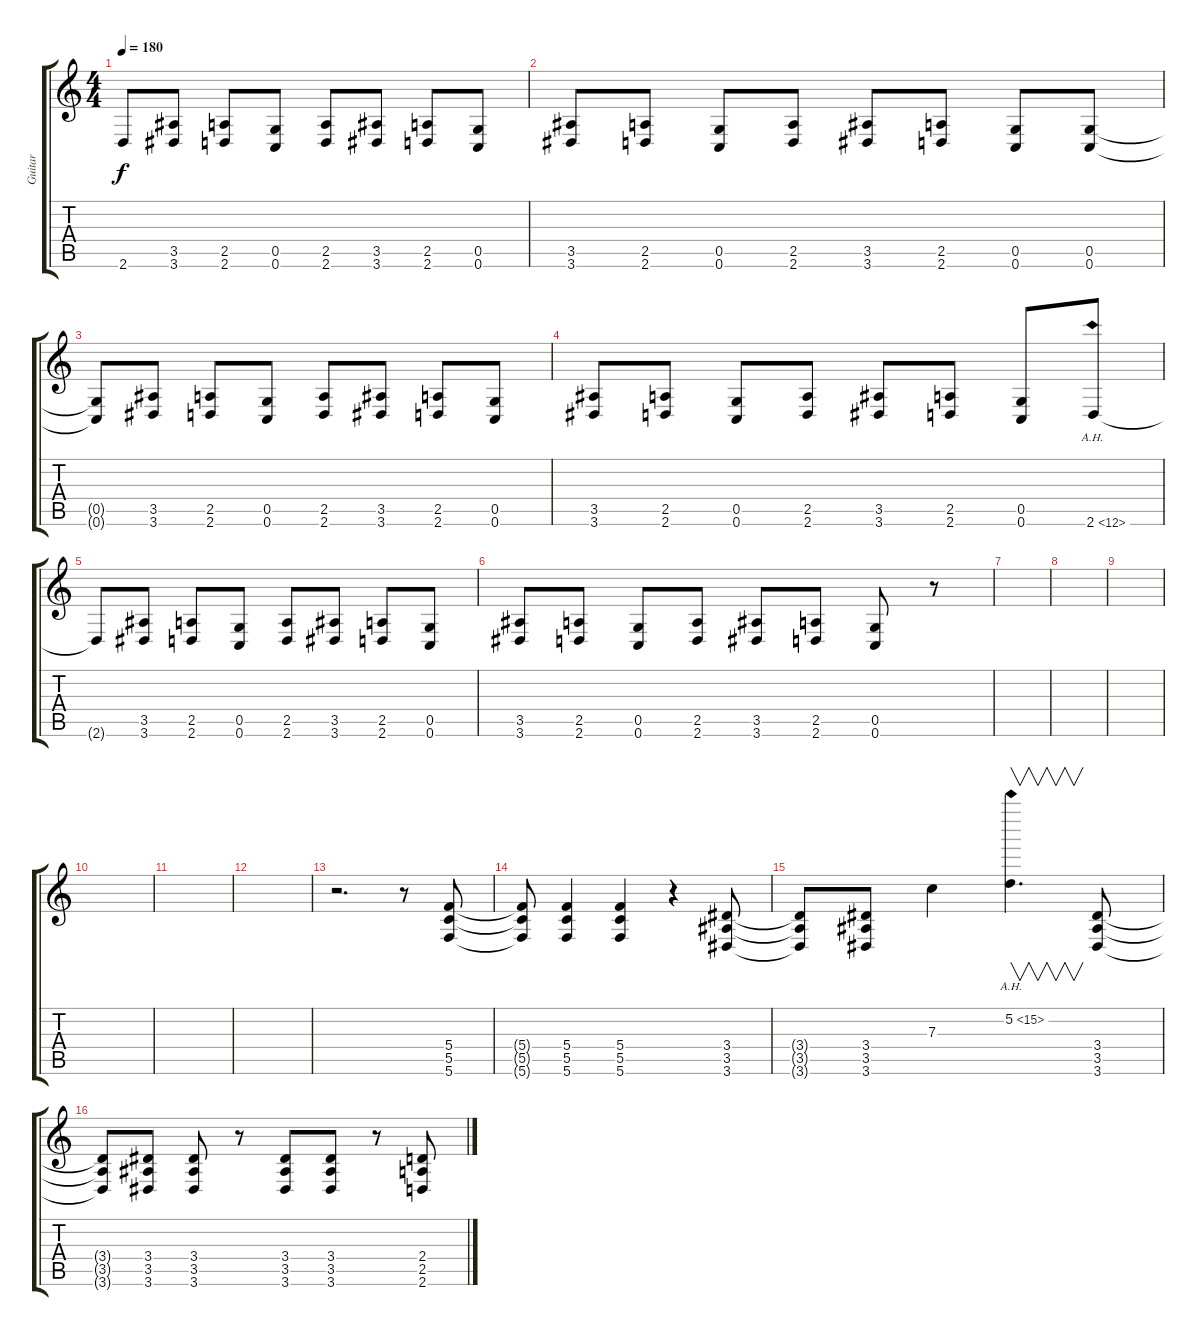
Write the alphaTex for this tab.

\track ("Guitar" "Guitar") {instrument distortionguitar}
\staff {score tabs}
\tuning (D4 A3 F3 C3 G2 C2) {hide}
\ts (4 4)
\tempo 180
\clef g2
\ks c
2.6{t}.8{dy f} (3.5 3.6).8{instrument distortionguitar} (2.5 2.6).8 (0.5 0.6).8 (2.5 2.6).8 (3.5 3.6).8 (2.5 2.6).8 (0.5 0.6).8 |
(3.5 3.6).8 (2.5 2.6).8 (0.5 0.6).8 (2.5 2.6).8 (3.5 3.6).8 (2.5 2.6).8 (0.5 0.6).8 (0.5 0.6).8 |
(0.5{t} 0.6{t}).8 (3.5 3.6).8 (2.5 2.6).8 (0.5 0.6).8 (2.5 2.6).8 (3.5 3.6).8 (2.5 2.6).8 (0.5 0.6).8 |
(3.5 3.6).8 (2.5 2.6).8 (0.5 0.6).8 (2.5 2.6).8 (3.5 3.6).8 (2.5 2.6).8 (0.5 0.6).8 2.6{ah 10}.8{instrument guitarharmonics} |
2.6{t}.8 (3.5 3.6).8{instrument distortionguitar} (2.5 2.6).8 (0.5 0.6).8 (2.5 2.6).8 (3.5 3.6).8 (2.5 2.6).8 (0.5 0.6).8 |
(3.5 3.6).8 (2.5 2.6).8 (0.5 0.6).8 (2.5 2.6).8 (3.5 3.6).8 (2.5 2.6).8 (0.5 0.6).8 r.8 |
|
|
|
|
|
|
r.2{d} r.8 (5.4 5.5 5.6).8 |
(5.4{t} 5.5{t} 5.6{t}).8 (5.4 5.5 5.6).4 (5.4 5.5 5.6).4 r.4 (3.4 3.5 3.6).8 |
(3.4{t} 3.5{t} 3.6{t}).8 (3.4 3.5 3.6).8 7.3.4 5.2{ah 10}.4{v d instrument guitarharmonics} (3.4 3.5 3.6).8{instrument distortionguitar} |
(3.4{t} 3.5{t} 3.6{t}).8 (3.4 3.5 3.6).8 (3.4 3.5 3.6).8 r.8 (3.4 3.5 3.6).8 (3.4 3.5 3.6).8 r.8 (2.4 2.5 2.6).8
